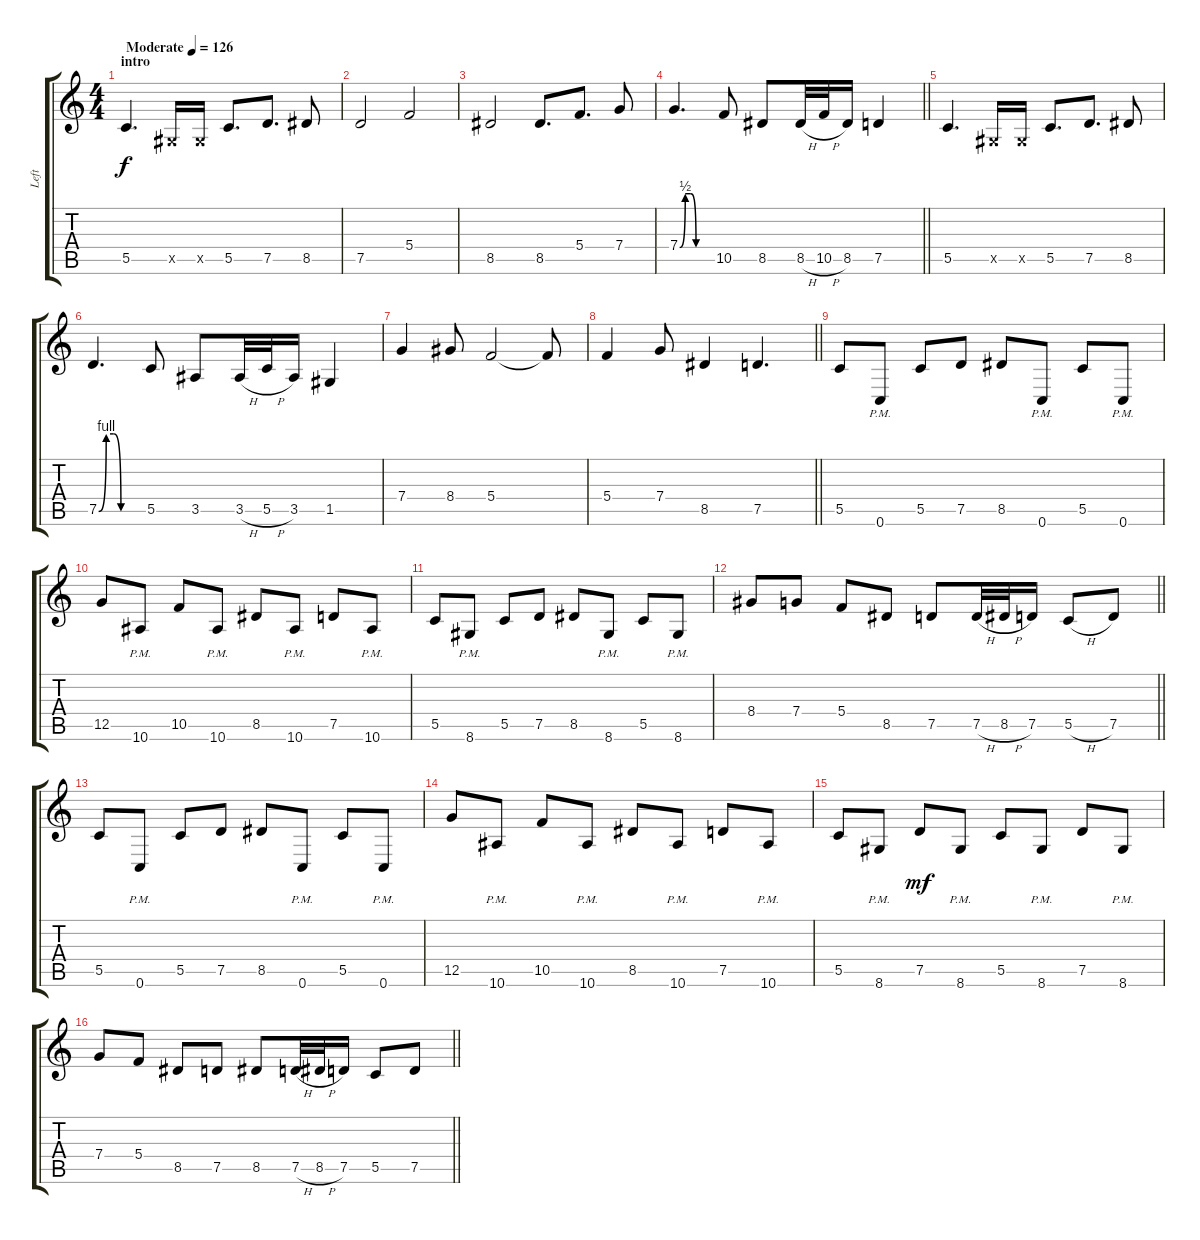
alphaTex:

\track ("Left" "Left") {instrument overdrivenguitar}
\staff {score tabs}
\tuning (D4 A3 F3 C3 G2 C2) {hide}
\ts (4 4)
\section ("" "intro")
\tempo (126 "Moderate")
\clef g2
\ks c
5.5.4{d dy f instrument overdrivenguitar} 1.5{x}.16 1.5{x}.16 5.5.8{d} 7.5.8{d} 8.5.8 |
7.5.2 5.4.2 |
8.5.2 8.5.8{d} 5.4.8{d} 7.4.8 |
\barLineRight lightlight
7.4{be (custom 0 0 10 2 20 2 30 0 60 0)}.4{d} 10.5.8 8.5.8 8.5{h}.32 10.5{h}.32 8.5.16 7.5.4 |
5.5.4{d} 1.5{x}.16 1.5{x}.16 5.5.8{d} 7.5.8{d} 8.5.8 |
7.5{be (custom 0 0 10 4 20 4 30 0 60 0)}.4{d} 5.5.8 3.5.8 3.5{h}.32 5.5{h}.32 3.5.16 1.5.4 |
7.4.4 8.4.8 5.4.2 5.4{t}.8 |
\barLineRight lightlight
5.4.4 7.4.8 8.5.4 7.5.4{d} |
5.5.8 0.6{pm}.8 5.5.8 7.5.8 8.5.8 0.6{pm}.8 5.5.8 0.6{pm}.8 |
12.5.8 10.6{pm}.8 10.5.8 10.6{pm}.8 8.5.8 10.6{pm}.8 7.5.8 10.6{pm}.8 |
5.5.8 8.6{pm}.8 5.5.8 7.5.8 8.5.8 8.6{pm}.8 5.5.8 8.6{pm}.8 |
\barLineRight lightlight
8.4.8 7.4.8 5.4.8 8.5.8 7.5.8 7.5{h}.32 8.5{h}.32 7.5.16 5.5{h}.8 7.5.8 |
5.5.8 0.6{pm}.8 5.5.8 7.5.8 8.5.8 0.6{pm}.8 5.5.8 0.6{pm}.8 |
12.5.8 10.6{pm}.8 10.5.8 10.6{pm}.8 8.5.8 10.6{pm}.8 7.5.8 10.6{pm}.8 |
5.5.8 8.6{pm}.8 7.5.8{dy mf} 8.6{pm}.8 5.5.8 8.6{pm}.8 7.5.8 8.6{pm}.8 |
\barLineRight lightlight
7.4.8 5.4.8 8.5.8 7.5.8 8.5.8 7.5{h}.32 8.5{h}.32 7.5.16 5.5.8 7.5.8
